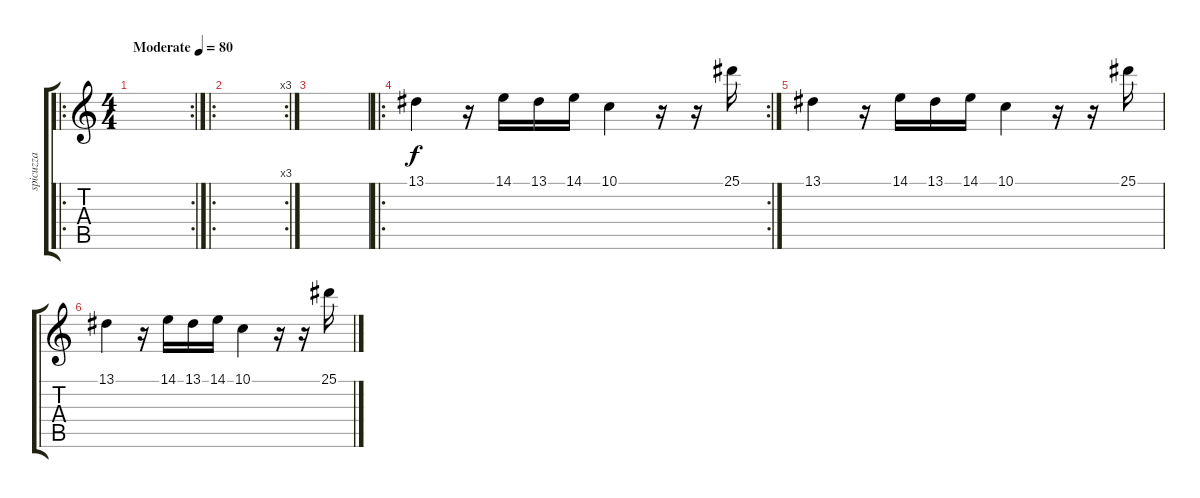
\track ("spicuzza" "spicuzza") {instrument fx7echoes}
\staff {score tabs}
\tuning (D4 A3 F3 C3 G2 C2) {hide}
\ro
\rc 2
\ts (4 4)
\tempo (80 "Moderate")
\clef g2
\ks c
|
\ro
\rc 3
|
|
\ro
\rc 2
13.1.4 r.16 14.1.16 13.1.16 14.1.16 10.1.4 r.16 r.16 25.1.16 |
13.1.4 r.16 14.1.16 13.1.16 14.1.16 10.1.4 r.16 r.16 25.1.16 |
13.1.4 r.16 14.1.16 13.1.16 14.1.16 10.1.4 r.16 r.16 25.1.16
